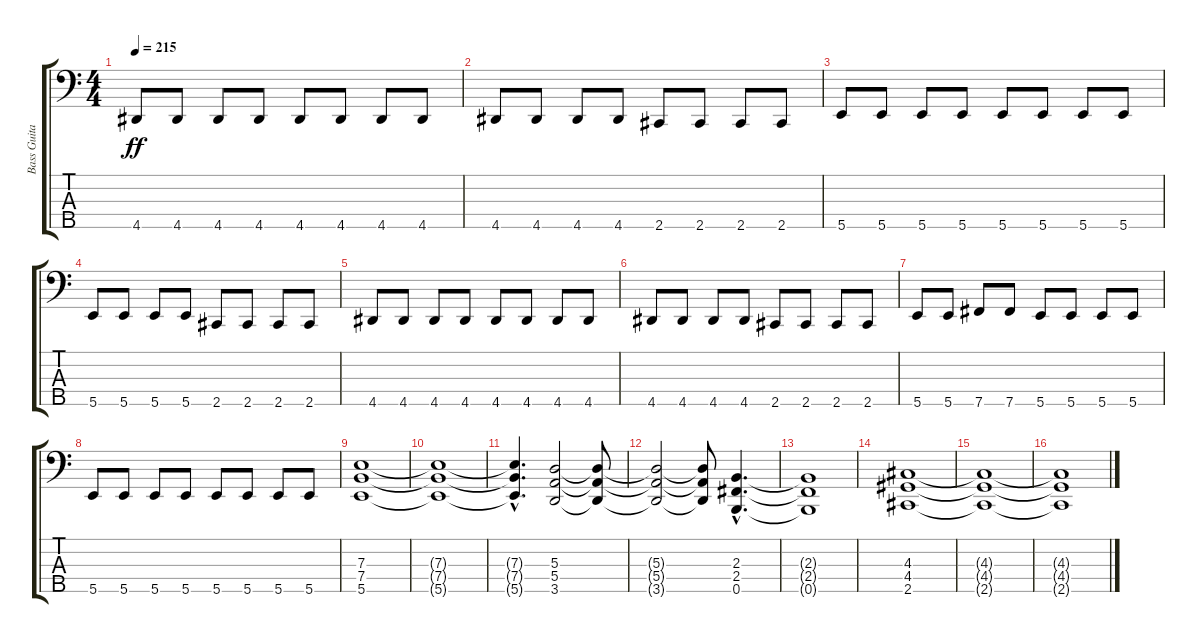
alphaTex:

\track ("Bass Guitar" "Bass Guita") {instrument electricbassfinger}
\staff {score tabs}
\tuning (G2 D2 A1 E1 B0) {hide}
\ts (4 4)
\tempo 215
\clef f4
\ks c
4.5.8{dy ff} 4.5.8 4.5.8 4.5.8 4.5.8 4.5.8 4.5.8 4.5.8 |
4.5.8 4.5.8 4.5.8 4.5.8 2.5.8 2.5.8 2.5.8 2.5.8 |
5.5.8 5.5.8 5.5.8 5.5.8 5.5.8 5.5.8 5.5.8 5.5.8 |
5.5.8 5.5.8 5.5.8 5.5.8 2.5.8 2.5.8 2.5.8 2.5.8 |
4.5.8 4.5.8 4.5.8 4.5.8 4.5.8 4.5.8 4.5.8 4.5.8 |
4.5.8 4.5.8 4.5.8 4.5.8 2.5.8 2.5.8 2.5.8 2.5.8 |
5.5.8 5.5.8 7.5.8 7.5.8 5.5.8 5.5.8 5.5.8 5.5.8 |
5.5.8 5.5.8 5.5.8 5.5.8 5.5.8 5.5.8 5.5.8 5.5.8 |
(7.3 7.4 5.5).1 |
(7.3{t} 7.4{t} 5.5{t}).1 |
(7.3{hac t} 7.4{hac t} 5.5{hac t}).4{d} (5.3 5.4 3.5).2 (5.3{t} 5.4{t} 3.5{t}).8 |
(5.3{t} 5.4{t} 3.5{t}).2 (5.3{t} 5.4{t} 3.5{t}).8 (2.3{hac} 2.4{hac} 0.5{hac}).4{d} |
(2.3{t} 2.4{t} 0.5{t}).1 |
(4.3 4.4 2.5).1 |
(4.3{t} 4.4{t} 2.5{t}).1 |
(4.3{t} 4.4{t} 2.5{t}).1
